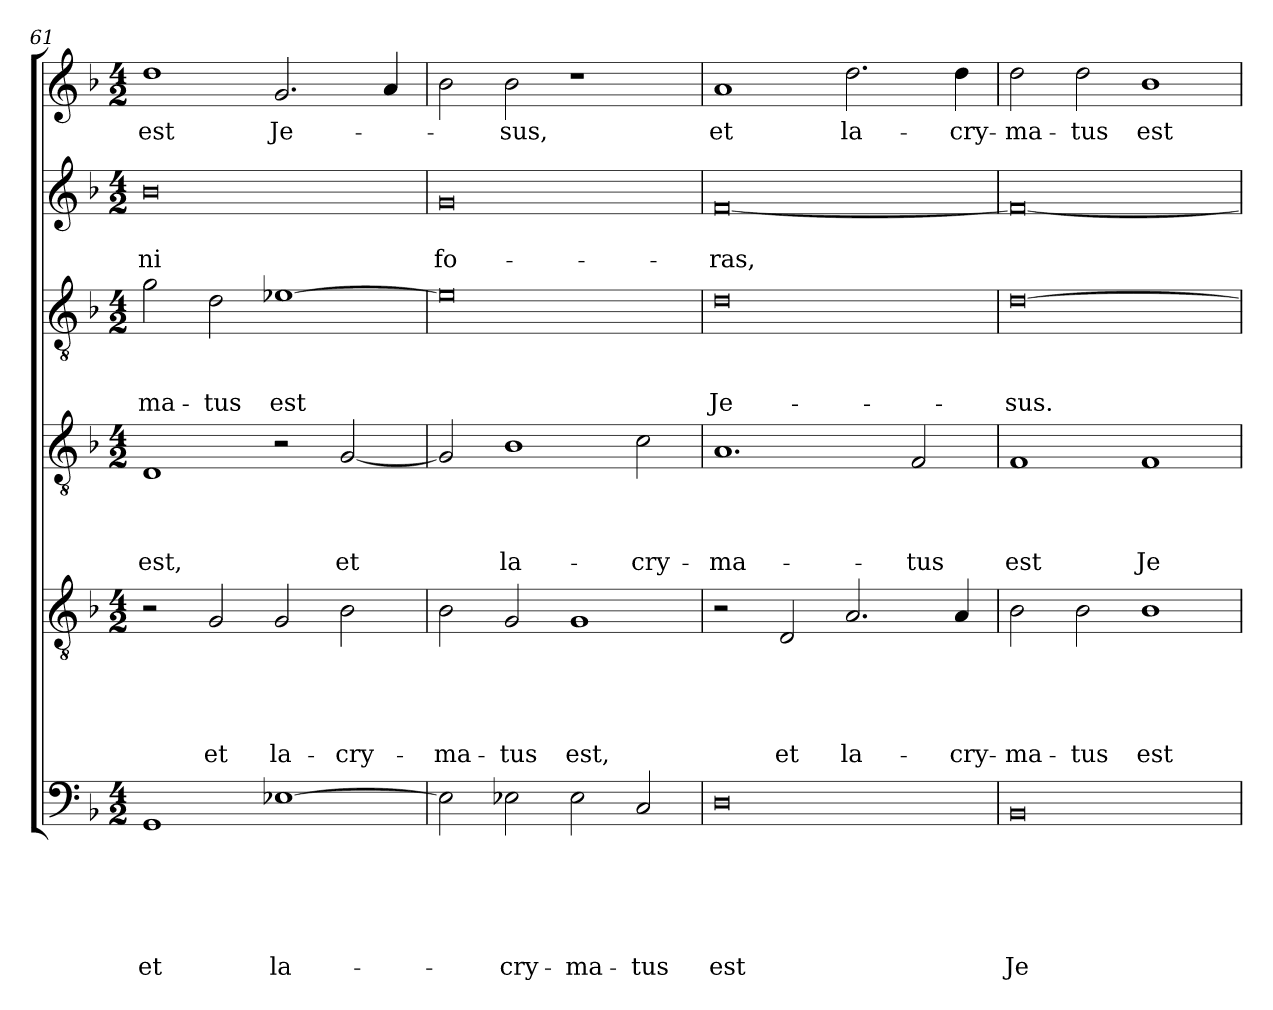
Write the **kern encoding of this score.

**kern	**text	**text	**text	**text	**text	**text	**kern	**text	**text	**text	**text	**text	**kern	**text	**text	**text	**text	**kern	**text	**text	**text	**kern	**text	**text	**kern	**text
*part6	*part6	*part6	*part6	*part6	*part6	*part6	*part5	*part5	*part5	*part5	*part5	*part5	*part4	*part4	*part4	*part4	*part4	*part3	*part3	*part3	*part3	*part2	*part2	*part2	*part1	*part1
*staff6	*staff6	*staff6	*staff6	*staff6	*staff6	*staff6	*staff5	*staff5	*staff5	*staff5	*staff5	*staff5	*staff4	*staff4	*staff4	*staff4	*staff4	*staff3	*staff3	*staff3	*staff3	*staff2	*staff2	*staff2	*staff1	*staff1
*clefF4	*	*	*	*	*	*	*clefGv2	*	*	*	*	*	*clefGv2	*	*	*	*	*clefGv2	*	*	*	*clefG2	*	*	*clefG2	*
*k[b-]	*	*	*	*	*	*	*k[b-]	*	*	*	*	*	*k[b-]	*	*	*	*	*k[b-]	*	*	*	*k[b-]	*	*	*k[b-]	*
*F:	*	*	*	*	*	*	*F:	*	*	*	*	*	*F:	*	*	*	*	*F:	*	*	*	*F:	*	*	*F:	*
*M4/2	*	*	*	*	*	*	*M4/2	*	*	*	*	*	*M4/2	*	*	*	*	*M4/2	*	*	*	*M4/2	*	*	*M4/2	*
=61	=61	=61	=61	=61	=61	=61	=61	=61	=61	=61	=61	=61	=61	=61	=61	=61	=61	=61	=61	=61	=61	=61	=61	=61	=61	=61
!	!	!	!	!	!	!LO:LY:b	!	!	!	!	!	!	!	!	!	!	!LO:LY:b	!	!	!	!LO:LY:b	!	!	!LO:LY:b	!	!LO:LY:b
1GG	.	.	.	.	.	et	2r	.	.	.	.	.	1D	.	.	.	est,	2g\	.	.	-ma-	0b-	.	-ni	1dd	est
!	!	!	!	!	!	!	!	!	!	!	!	!LO:LY:b	!	!	!	!	!	!	!	!	!LO:LY:b	!	!	!	!	!
.	.	.	.	.	.	.	2G/	.	.	.	.	et	.	.	.	.	.	2d\	.	.	-tus	.	.	.	.	.
!	!	!	!	!	!	!LO:LY:b	!	!	!	!	!	!LO:LY:b	!	!	!	!	!	!	!	!	!LO:LY:b	!	!	!	!	!LO:LY:b
[1E-X	.	.	.	.	.	la-	2G/	.	.	.	.	la-	2r	.	.	.	.	[1e-X	.	.	est	.	.	.	2.g/	Je-
!	!	!	!	!	!	!	!	!	!	!	!	!LO:LY:b	!	!	!	!	!LO:LY:b	!	!	!	!	!	!	!	!	!
.	.	.	.	.	.	.	2B-\	.	.	.	.	-cry-	[2G/	.	.	.	et	.	.	.	.	.	.	.	.	.
.	.	.	.	.	.	.	.	.	.	.	.	.	.	.	.	.	.	.	.	.	.	.	.	.	4a/	.
=62	=62	=62	=62	=62	=62	=62	=62	=62	=62	=62	=62	=62	=62	=62	=62	=62	=62	=62	=62	=62	=62	=62	=62	=62	=62	=62
!	!	!	!	!	!	!	!	!	!	!	!	!LO:LY:b	!	!	!	!	!	!	!	!	!	!	!	!LO:LY:b	!	!
2E-\]	.	.	.	.	.	.	2B-\	.	.	.	.	-ma-	2G/]	.	.	.	.	0e-]	.	.	.	0g	.	fo-	2b-\	.
!	!	!	!	!	!	!LO:LY:b	!	!	!	!	!	!LO:LY:b	!	!	!	!	!LO:LY:b	!	!	!	!	!	!	!	!	!LO:LY:b
2E-X\	.	.	.	.	.	-cry-	2G/	.	.	.	.	-tus	1B-	.	.	.	la-	.	.	.	.	.	.	.	2b-\	-sus,
!	!	!	!	!	!	!LO:LY:b	!	!	!	!	!	!LO:LY:b	!	!	!	!	!	!	!	!	!	!	!	!	!	!
2E-\	.	.	.	.	.	-ma-	1G	.	.	.	.	est,	.	.	.	.	.	.	.	.	.	.	.	.	1r	.
!	!	!	!	!	!	!LO:LY:b	!	!	!	!	!	!	!	!	!	!	!LO:LY:b	!	!	!	!	!	!	!	!	!
2C/	.	.	.	.	.	-tus	.	.	.	.	.	.	2c\	.	.	.	-cry-	.	.	.	.	.	.	.	.	.
!!LO:LB:g=z
=63	=63	=63	=63	=63	=63	=63	=63	=63	=63	=63	=63	=63	=63	=63	=63	=63	=63	=63	=63	=63	=63	=63	=63	=63	=63	=63
!	!	!	!	!	!	!LO:LY:b	!	!	!	!	!	!	!	!	!	!	!LO:LY:b	!	!	!	!LO:LY:b	!	!	!LO:LY:b	!	!LO:LY:b
0D	.	.	.	.	.	est	2r	.	.	.	.	.	1.A	.	.	.	-ma-	0d	.	.	Je-	[0f	.	-ras,	1a	et
!	!	!	!	!	!	!	!	!	!	!	!	!LO:LY:b	!	!	!	!	!	!	!	!	!	!	!	!	!	!
.	.	.	.	.	.	.	2D/	.	.	.	.	et	.	.	.	.	.	.	.	.	.	.	.	.	.	.
!	!	!	!	!	!	!	!	!	!	!	!	!LO:LY:b	!	!	!	!	!	!	!	!	!	!	!	!	!	!LO:LY:b
.	.	.	.	.	.	.	2.A/	.	.	.	.	la-	.	.	.	.	.	.	.	.	.	.	.	.	2.dd\	la-
!	!	!	!	!	!	!	!	!	!	!	!	!	!	!	!	!	!LO:LY:b	!	!	!	!	!	!	!	!	!
.	.	.	.	.	.	.	.	.	.	.	.	.	2F/	.	.	.	-tus	.	.	.	.	.	.	.	.	.
!	!	!	!	!	!	!	!	!	!	!	!	!LO:LY:b	!	!	!	!	!	!	!	!	!	!	!	!	!	!LO:LY:b
.	.	.	.	.	.	.	4A/	.	.	.	.	-cry-	.	.	.	.	.	.	.	.	.	.	.	.	4dd\	-cry-
=64	=64	=64	=64	=64	=64	=64	=64	=64	=64	=64	=64	=64	=64	=64	=64	=64	=64	=64	=64	=64	=64	=64	=64	=64	=64	=64
!	!	!	!	!	!	!LO:LY:b	!	!	!	!	!	!LO:LY:b	!	!	!	!	!LO:LY:b	!	!	!	!LO:LY:b	!	!	!	!	!LO:LY:b
0BB-	.	.	.	.	.	Je-	2B-\	.	.	.	.	-ma-	1F	.	.	.	est	[0d	.	.	-sus.	0f_	.	.	2dd\	-ma-
!	!	!	!	!	!	!	!	!	!	!	!	!LO:LY:b	!	!	!	!	!	!	!	!	!	!	!	!	!	!LO:LY:b
.	.	.	.	.	.	.	2B-\	.	.	.	.	-tus	.	.	.	.	.	.	.	.	.	.	.	.	2dd\	-tus
!	!	!	!	!	!	!	!	!	!	!	!	!LO:LY:b	!	!	!	!	!LO:LY:b	!	!	!	!	!	!	!	!	!LO:LY:b
.	.	.	.	.	.	.	1B-	.	.	.	.	est	1F	.	.	.	Je-	.	.	.	.	.	.	.	1b-	est
=	=	=	=	=	=	=	=	=	=	=	=	=	=	=	=	=	=	=	=	=	=	=	=	=	=	=
*-	*-	*-	*-	*-	*-	*-	*-	*-	*-	*-	*-	*-	*-	*-	*-	*-	*-	*-	*-	*-	*-	*-	*-	*-	*-	*-
